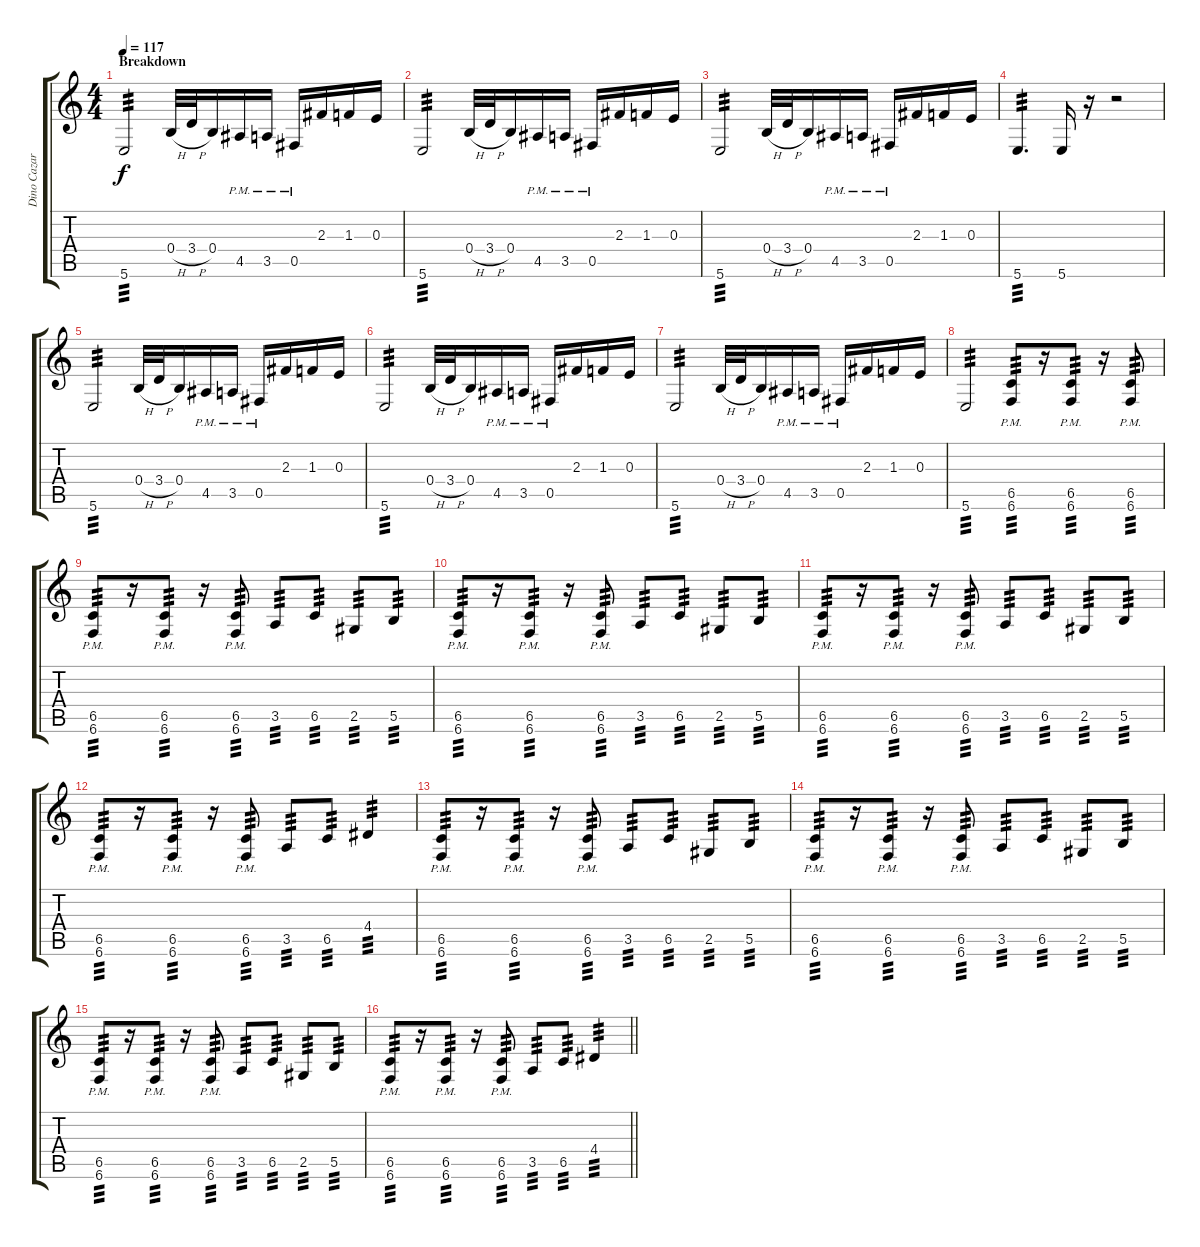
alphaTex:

\track ("Dino Cazares (Lead)" "Dino Cazar") {instrument distortionguitar}
\staff {score tabs}
\tuning (Db4 Ab3 E3 B2 Gb2 B1) {hide}
\ts (4 4)
\section ("" "Breakdown")
\tempo 117
\clef g2
\ks c
5.6.2{tp 3 dy f volume 16} 0.4{h}.32{volume 13} 3.4{h}.32 0.4.16 4.5{pm}.16 3.5{pm}.16 0.5{pm}.16 2.3.16 1.3.16 0.3.16 |
5.6.2{tp 3 volume 16} 0.4{h}.32{volume 13} 3.4{h}.32 0.4.16 4.5{pm}.16 3.5{pm}.16 0.5{pm}.16 2.3.16 1.3.16 0.3.16 |
5.6.2{tp 3 volume 16} 0.4{h}.32{volume 13} 3.4{h}.32 0.4.16 4.5{pm}.16 3.5{pm}.16 0.5{pm}.16 2.3.16 1.3.16 0.3.16 |
5.6.4{d tp 3 volume 16} 5.6.16 r.16 r.2 |
5.6.2{tp 3 volume 16} 0.4{h}.32{volume 13} 3.4{h}.32 0.4.16 4.5{pm}.16 3.5{pm}.16 0.5{pm}.16 2.3.16 1.3.16 0.3.16 |
5.6.2{tp 3 volume 16} 0.4{h}.32{volume 13} 3.4{h}.32 0.4.16 4.5{pm}.16 3.5{pm}.16 0.5{pm}.16 2.3.16 1.3.16 0.3.16 |
5.6.2{tp 3 volume 16} 0.4{h}.32{volume 13} 3.4{h}.32 0.4.16 4.5{pm}.16 3.5{pm}.16 0.5{pm}.16 2.3.16 1.3.16 0.3.16 |
5.6.2{tp 3 volume 16} (6.5{pm} 6.6{pm}).8{tp 3} r.16 (6.5{pm} 6.6{pm}).8{tp 3} r.16 (6.5{pm} 6.6{pm}).8{tp 3} |
(6.5{pm} 6.6{pm}).8{tp 3} r.16 (6.5{pm} 6.6{pm}).8{tp 3} r.16 (6.5{pm} 6.6{pm}).8{tp 3} 3.5.8{tp 3} 6.5.8{tp 3} 2.5.8{tp 3} 5.5.8{tp 3} |
(6.5{pm} 6.6{pm}).8{tp 3} r.16 (6.5{pm} 6.6{pm}).8{tp 3} r.16 (6.5{pm} 6.6{pm}).8{tp 3} 3.5.8{tp 3} 6.5.8{tp 3} 2.5.8{tp 3} 5.5.8{tp 3} |
(6.5{pm} 6.6{pm}).8{tp 3} r.16 (6.5{pm} 6.6{pm}).8{tp 3} r.16 (6.5{pm} 6.6{pm}).8{tp 3} 3.5.8{tp 3} 6.5.8{tp 3} 2.5.8{tp 3} 5.5.8{tp 3} |
(6.5{pm} 6.6{pm}).8{tp 3} r.16 (6.5{pm} 6.6{pm}).8{tp 3} r.16 (6.5{pm} 6.6{pm}).8{tp 3} 3.5.8{tp 3} 6.5.8{tp 3} 4.4.4{tp 3} |
(6.5{pm} 6.6{pm}).8{tp 3} r.16 (6.5{pm} 6.6{pm}).8{tp 3} r.16 (6.5{pm} 6.6{pm}).8{tp 3} 3.5.8{tp 3} 6.5.8{tp 3} 2.5.8{tp 3} 5.5.8{tp 3} |
(6.5{pm} 6.6{pm}).8{tp 3} r.16 (6.5{pm} 6.6{pm}).8{tp 3} r.16 (6.5{pm} 6.6{pm}).8{tp 3} 3.5.8{tp 3} 6.5.8{tp 3} 2.5.8{tp 3} 5.5.8{tp 3} |
(6.5{pm} 6.6{pm}).8{tp 3} r.16 (6.5{pm} 6.6{pm}).8{tp 3} r.16 (6.5{pm} 6.6{pm}).8{tp 3} 3.5.8{tp 3} 6.5.8{tp 3} 2.5.8{tp 3} 5.5.8{tp 3} |
\barLineRight lightlight
(6.5{pm} 6.6{pm}).8{tp 3} r.16 (6.5{pm} 6.6{pm}).8{tp 3} r.16 (6.5{pm} 6.6{pm}).8{tp 3} 3.5.8{tp 3} 6.5.8{tp 3} 4.4.4{tp 3}
